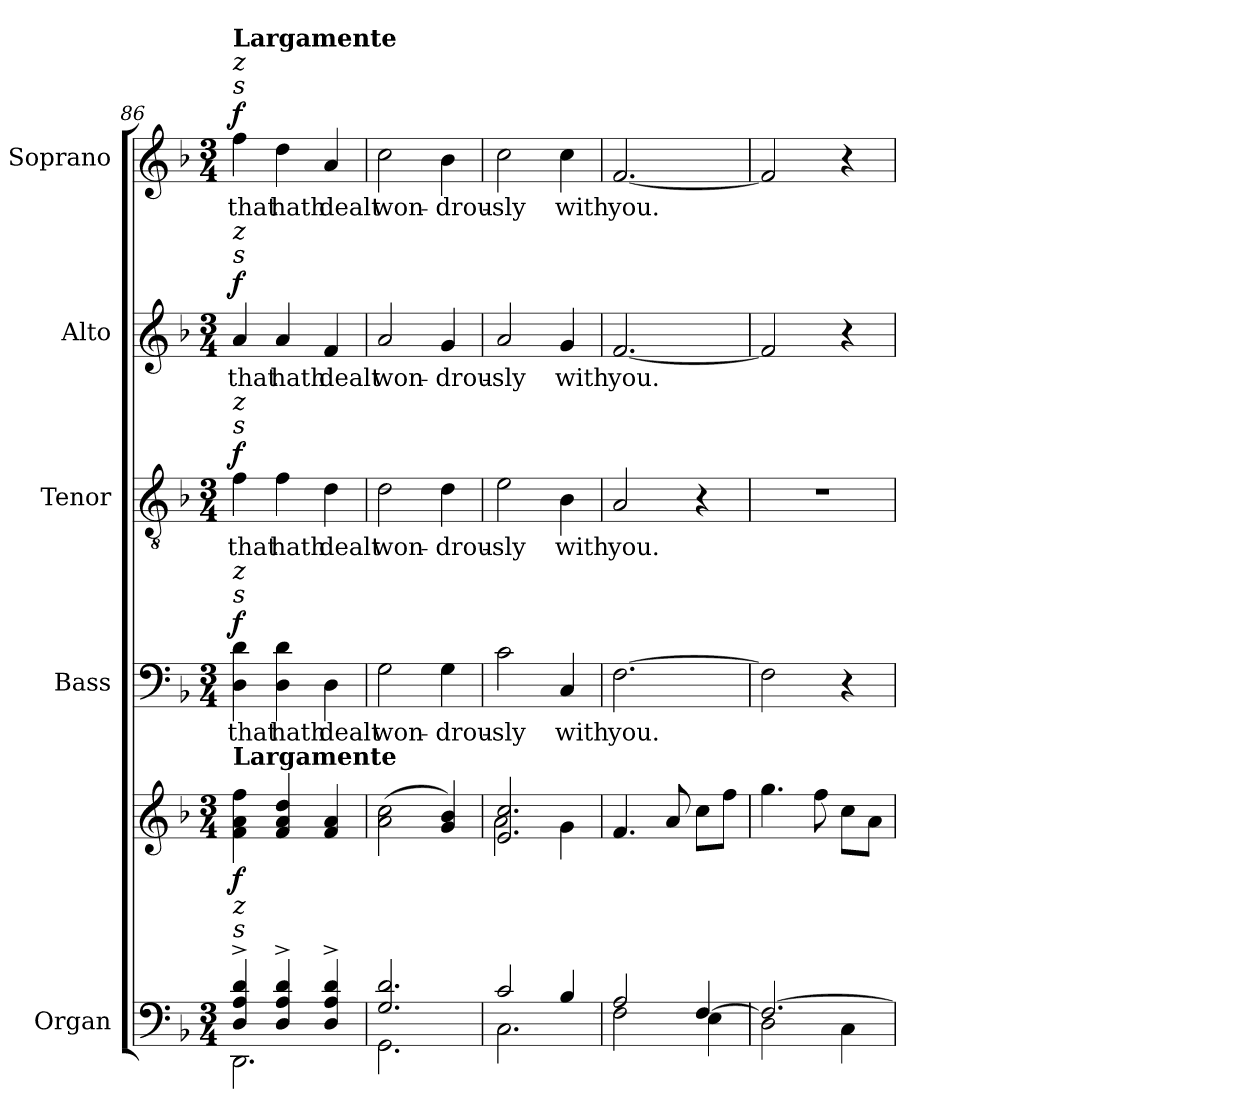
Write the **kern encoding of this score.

**kern	**kern	**dynam	**kern	**text	**dynam	**kern	**text	**dynam	**kern	**text	**dynam	**kern	**text	**dynam
*part5	*part5	*part5	*part4	*part4	*part4	*part3	*part3	*part3	*part2	*part2	*part2	*part1	*part1	*part1
*staff6	*staff5	*staff5/6	*staff4	*staff4	*staff4	*staff3	*staff3	*staff3	*staff2	*staff2	*staff2	*staff1	*staff1	*staff1
*I"Organ	*	*	*I"Bass	*	*	*I"Tenor	*	*	*I"Alto	*	*	*I"Soprano	*	*
*I'Org.	*	*	*I'B.	*	*	*I'T.	*	*	*I'A.	*	*	*I'S.	*	*
*clefF4	*clefG2	*	*clefF4	*	*	*clefGv2	*	*	*clefG2	*	*	*clefG2	*	*
*	*	*	*	*	*	*ITrd7c12	*	*	*	*	*	*	*	*
*k[b-]	*k[b-]	*	*k[b-]	*	*	*k[b-]	*	*	*k[b-]	*	*	*k[b-]	*	*
*F:	*F:	*	*F:	*	*	*F:	*	*	*F:	*	*	*F:	*	*
*M3/4	*M3/4	*	*M3/4	*	*	*M3/4	*	*	*M3/4	*	*	*M3/4	*	*
=86	=86	=86	=86	=86	=86	=86	=86	=86	=86	=86	=86	=86	=86	=86
*^	*	*	*	*	*	*	*	*	*	*	*	*	*	*
!	!	!	!	!	!LO:LY:b:color=#000000	!	!	!	!	!	!	!	!	!	!
!	!	!	!	!	!	!	!	!LO:LY:b:color=#000000	!	!	!	!	!	!	!
!	!	!	!	!	!	!	!	!	!	!	!LO:LY:b:color=#000000	!	!	!	!
!	!	!	!	!	!	!	!	!	!	!	!	!	!LO:TX:a:i:t=s	!	!
!	!	!	!	!	!	!	!	!	!	!	!	!	!LO:TX:a:i:t=z	!	!
!	!	!	!	!	!	!	!	!	!	!	!	!	!LO:TX:a:B:t=Largamente	!	!
!	!	!	!	!	!	!	!	!	!	!LO:TX:a:i:t=s	!	!	!	!	!
!	!	!	!	!	!	!	!	!	!	!LO:TX:a:i:t=z	!	!	!	!	!
!	!	!	!	!	!	!	!LO:TX:a:i:t=s	!	!	!	!	!	!	!	!
!	!	!	!	!	!	!	!LO:TX:a:i:t=z	!	!	!	!	!	!	!	!
!	!	!	!	!LO:TX:a:i:t=s	!	!	!	!	!	!	!	!	!	!	!
!	!	!	!	!LO:TX:a:i:t=z	!	!	!	!	!	!	!	!	!	!	!
!	!	!LO:TX:a:B:t=Largamente	!	!	!	!	!	!	!	!	!	!	!	!	!
!LO:TX:a:i:t=s	!	!	!	!	!	!	!	!	!	!	!	!	!	!	!
!LO:TX:a:i:t=z	!	!	!	!	!	!	!	!	!	!	!	!	!	!	!
!	!	!	!	!	!	!	!	!	!	!	!	!	!	!LO:LY:b:color=#000000	!
4Di/^ 4Ai^ 4di^	2.DDi\	4fi\ 4ai 4ffi	f	4Di\ 4di	that	f	4Fi\	that	f	4ai/	that	f	4ffi\	that	f
!	!	!	!	!	!LO:LY:b:color=#000000	!	!	!	!	!	!	!	!	!	!
!	!	!	!	!	!	!	!	!LO:LY:b:color=#000000	!	!	!	!	!	!	!
!	!	!	!	!	!	!	!	!	!	!	!LO:LY:b:color=#000000	!	!	!	!
!	!	!	!	!	!	!	!	!	!	!	!	!	!	!LO:LY:b:color=#000000	!
4Di/^ 4Ai^ 4di^	.	4fi/ 4ai 4ddi	.	4Di\ 4di	hath	.	4Fi\	hath	.	4ai/	hath	.	4ddi\	hath	.
!	!	!	!	!	!LO:LY:b:color=#000000	!	!	!	!	!	!	!	!	!	!
!	!	!	!	!	!	!	!	!LO:LY:b:color=#000000	!	!	!	!	!	!	!
!	!	!	!	!	!	!	!	!	!	!	!LO:LY:b:color=#000000	!	!	!	!
!	!	!	!	!	!	!	!	!	!	!	!	!	!	!LO:LY:b:color=#000000	!
4Di/^ 4Ai^ 4di^	.	4fi/ 4ai	.	4Di\	dealt	.	4Di\	dealt	.	4fi/	dealt	.	4ai/	dealt	.
!!LO:PB:g=z
=87	=87	=87	=87	=87	=87	=87	=87	=87	=87	=87	=87	=87	=87	=87	=87
!	!	!	!	!	!LO:LY:b:color=#000000	!	!	!	!	!	!	!	!	!	!
!	!	!	!	!	!	!	!	!LO:LY:b:color=#000000	!	!	!	!	!	!	!
!	!	!	!	!	!	!	!	!	!	!	!LO:LY:b:color=#000000	!	!	!	!
!	!	!	!	!	!	!	!	!	!	!	!	!	!	!LO:LY:b:color=#000000	!
2.Gi/ 2.di	2.GGi\	(2ai\ 2cci	.	2Gi\	won-	.	2Di\	won-	.	2ai/	won-	.	2cci\	won-	.
!	!	!	!	!	!LO:LY:b:color=#000000	!	!	!	!	!	!	!	!	!	!
!	!	!	!	!	!	!	!	!LO:LY:b:color=#000000	!	!	!	!	!	!	!
!	!	!	!	!	!	!	!	!	!	!	!LO:LY:b:color=#000000	!	!	!	!
!	!	!	!	!	!	!	!	!	!	!	!	!	!	!LO:LY:b:color=#000000	!
.	.	4gi/ 4b-i)	.	4Gi\	-drou-	.	4Di\	-drou-	.	4gi/	-drou-	.	4b-i\	-drou-	.
=88	=88	=88	=88	=88	=88	=88	=88	=88	=88	=88	=88	=88	=88	=88	=88
*	*	*^	*	*	*	*	*	*	*	*	*	*	*	*	*
!	!	!	!	!	!	!LO:LY:b:color=#000000	!	!	!	!	!	!	!	!	!	!
!	!	!	!	!	!	!	!	!	!LO:LY:b:color=#000000	!	!	!	!	!	!	!
!	!	!	!	!	!	!	!	!	!	!	!	!LO:LY:b:color=#000000	!	!	!	!
!	!	!	!	!	!	!	!	!	!	!	!	!	!	!	!LO:LY:b:color=#000000	!
2ci/	2.Ci\	2.ei/ 2.cci	2ai\	.	2ci\	-sly	.	2Ei\	-sly	.	2ai/	-sly	.	2cci\	-sly	.
!	!	!	!	!	!	!LO:LY:b:color=#000000	!	!	!	!	!	!	!	!	!	!
!	!	!	!	!	!	!	!	!	!LO:LY:b:color=#000000	!	!	!	!	!	!	!
!	!	!	!	!	!	!	!	!	!	!	!	!LO:LY:b:color=#000000	!	!	!	!
!	!	!	!	!	!	!	!	!	!	!	!	!	!	!	!LO:LY:b:color=#000000	!
4B-i/	.	.	4gi\	.	4Ci/	with	.	4BB-i\	with	.	4gi/	with	.	4cci\	with	.
*	*	*v	*v	*	*	*	*	*	*	*	*	*	*	*	*	*
=89	=89	=89	=89	=89	=89	=89	=89	=89	=89	=89	=89	=89	=89	=89	=89
*	*	*^	*	*	*	*	*	*	*	*	*	*	*	*	*
!	!	!	!	!	!	!LO:LY:b:color=#000000	!	!	!	!	!	!	!	!	!	!
*	*	*v	*v	*	*	*	*	*	*	*	*	*	*	*	*	*
*	*	*^	*	*	*	*	*	*	*	*	*	*	*	*	*
!	!	!	!	!	!	!	!	!	!LO:LY:b:color=#000000	!	!	!	!	!	!	!
*	*	*v	*v	*	*	*	*	*	*	*	*	*	*	*	*	*
*	*	*^	*	*	*	*	*	*	*	*	*	*	*	*	*
!	!	!	!	!	!	!	!	!	!	!	!	!LO:LY:b:color=#000000	!	!	!	!
*	*	*v	*v	*	*	*	*	*	*	*	*	*	*	*	*	*
*	*	*^	*	*	*	*	*	*	*	*	*	*	*	*	*
!	!	!	!	!	!	!	!	!	!	!	!	!	!	!	!LO:LY:b:color=#000000	!
*	*	*v	*v	*	*	*	*	*	*	*	*	*	*	*	*	*
2Ai/	2Fi\	4.fi/	.	[2.Fi\	you.	.	2AAi/	you.	.	[2.fi/	you.	.	[2.fi/	you.	.
.	.	8ai/	.	.	.	.	.	.	.	.	.	.	.	.	.
[4Fi/	4Ei\	8cci\L	.	.	.	.	4r	.	.	.	.	.	.	.	.
.	.	8ffi\J	.	.	.	.	.	.	.	.	.	.	.	.	.
=90	=90	=90	=90	=90	=90	=90	=90	=90	=90	=90	=90	=90	=90	=90	=90
!	!	!	!	!	!	!	!LO:N:vis=1	!	!	!	!	!	!	!	!
2.Fi/_	2Di\	4.ggi\	.	2Fi\]	.	.	2.r	.	.	2fi/]	.	.	2fi/]	.	.
.	.	8ffi\	.	.	.	.	.	.	.	.	.	.	.	.	.
.	4Ci\	8cci\L	.	4r	.	.	.	.	.	4r	.	.	4r	.	.
.	.	8ai\J	.	.	.	.	.	.	.	.	.	.	.	.	.
*v	*v	*	*	*	*	*	*	*	*	*	*	*	*	*	*
=	=	=	=	=	=	=	=	=	=	=	=	=	=	=
*-	*-	*-	*-	*-	*-	*-	*-	*-	*-	*-	*-	*-	*-	*-
